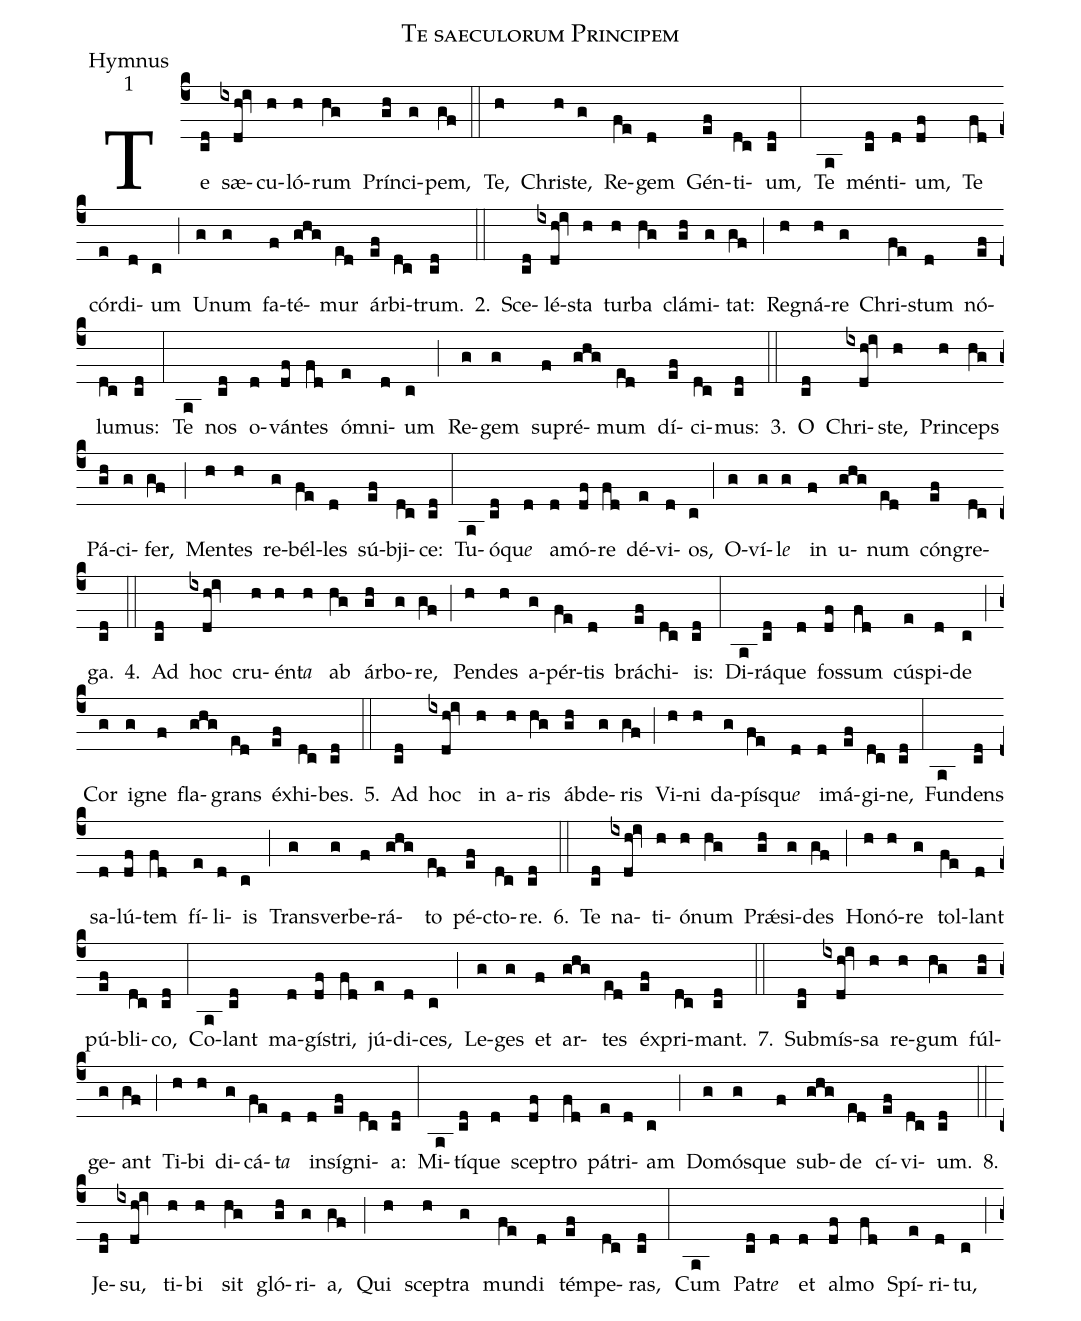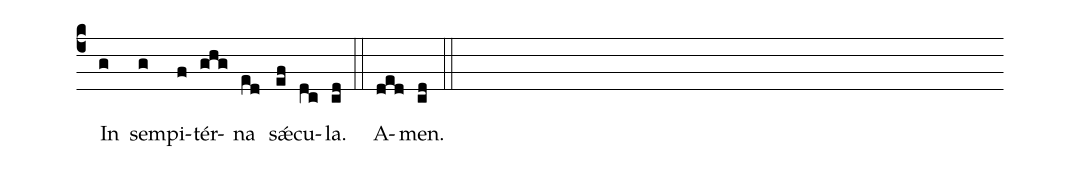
name:Te saeculorum Principem;
office-part:Hymnus;
mode:1;
%%
(c4) Te(cd) sæ(ixdh!iv)cu(h)ló(h)rum(hg) Prín(gh)ci(g)pem,(gf) (::) Te,(h) Chri(h)ste,(g) Re(fe)gem(d) Gén(ef)ti(dc)um,(cd) (:) Te(a) mén(cd)ti(d)um,(df) Te(fd) cór(e)di(d)um(c) (;) U(g)num(g) fa(f)té(ghg)mur(ed) ár(ef)bi(dc)trum.(cd) 2.(::) Sce(cd)lé(ixdh!iv)sta(h) tur(h)ba(hg) clá(gh)mi(g)tat:(gf) (;) Re(h)gná(h)re(g) Chri(fe)stum(d) nó(ef)lu(dc)mus:(cd) (:) Te(a) nos(cd) o(d)ván(df)tes(fd) ó(e)mni(d)um(c) (;) Re(g)gem(g) su(f)pré(ghg)mum(ed) dí(ef)ci(dc)mus:(cd) 3.(::) O(cd) Chri(ixdh!iv)ste,(h) Prin(h)ceps(hg) Pá(gh)ci(g)fer,(gf) (;) Men(h)tes(h) re(g)bél(fe)les(d) sú(ef)bji(dc)ce:(cd) (:) Tu(a)ó(cd)qu<i>e</i>(d) a(d)mó(df)re(fd) dé(e)vi(d)os,(c) (;) O(g)ví(g)l<i>e</i>(g) in(f) u(ghg)num(ed) cón(ef)gre(dc)ga.(cd) 4.(::) Ad(cd) hoc(ixdh!iv) cru(h)én(h)t<i>a</i>(h) ab(hg) ár(gh)bo(g)re,(gf) (;) Pen(h)des(h) a(g)pér(fe)tis(d) brá(ef)chi(dc)is:(cd) (:) Di(a)rá(cd)que(d) fos(df)sum(fd) cú(e)spi(d)de(c) (;) Cor(g) i(g)gne(f) fla(ghg)grans(ed) éx(ef)hi(dc)bes.(cd) 5.(::) Ad(cd) hoc(ixdh!iv) in(h) a(h)ris(hg) áb(gh)de(g)ris(gf) (;) Vi(h)ni(h) da(g)pí(fe)squ<i>e</i>(d) i(d)má(ef)gi(dc)ne,(cd) (:) Fun(a)dens(cd) sa(d)lú(df)tem(fd) fí(e)li(d)is(c) (;) Tran(g)sver(g)be(f)rá(ghg)to(ed) pé(ef)cto(dc)re.(cd) 6.(::) Te(cd) na(ixdh!iv)ti(h)ó(h)num(hg) Pr<sp>'ae</sp>(gh)si(g)des(gf) (;) Ho(h)nó(h)re(g) tol(fe)lant(d) pú(ef)bli(dc)co,(cd) (:) Co(a)lant(cd) ma(d)gí(df)stri,(fd) jú(e)di(d)ces,(c) (;) Le(g)ges(g) et(f) ar(ghg)tes(ed) éx(ef)pri(dc)mant.(cd) 7.(::) Sub(cd)mís(ixdh!iv)sa(h) re(h)gum(hg) fúl(gh)ge(g)ant(gf) (;) Ti(h)bi(h) di(g)cá(fe)t<i>a</i>(d) in(d)sí(ef)gni(dc)a:(cd) (:) Mi(a)tí(cd)que(d) scep(df)tro(fd) pá(e)tri(d)am(c) (;) Do(g)mó(g)sque(f) sub(ghg)de(ed) cí(ef)vi(dc)um.(cd) 8.(::) Je(cd)su,(ixdh!iv) ti(h)bi(h) sit(hg) gló(gh)ri(g)a,(gf) (;) Qui(h) scep(h)tra(g) mun(fe)di(d) tém(ef)pe(dc)ras,(cd) (:) Cum(a) Pa(cd)tr<i>e</i>(d) et(d) al(df)mo(fd) Spí(e)ri(d)tu,(c) (;) In(g) sem(g)pi(f)tér(ghg)na(ed) s<sp>'ae</sp>(ef)cu(dc)la.(cd) (::) A(ded)men.(cd) (::)
